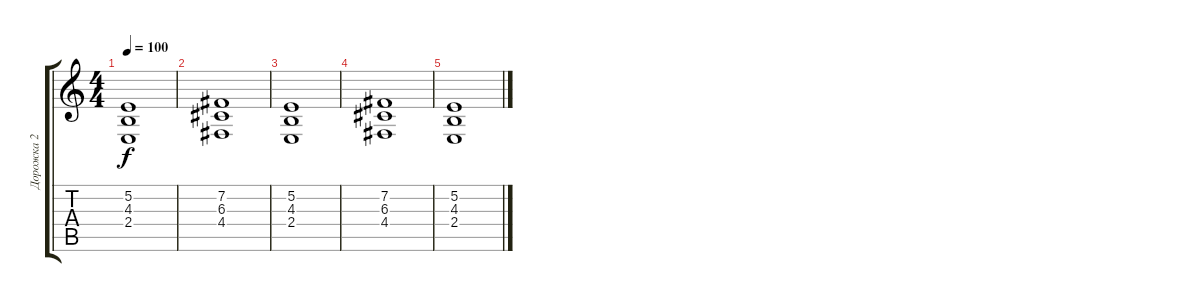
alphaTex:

\track ("Дорожка 2" "Дорожка 2") {instrument stringensemble2}
\staff {score tabs}
\tuning (E4 B3 G3 D3 A2 E2) {hide}
\ts (4 4)
\tempo 100
\clef g2
\ks c
(5.2 4.3 2.4).1{dy f} |
(7.2 6.3 4.4).1 |
(5.2 4.3 2.4).1 |
(7.2 6.3 4.4).1 |
(5.2 4.3 2.4).1
